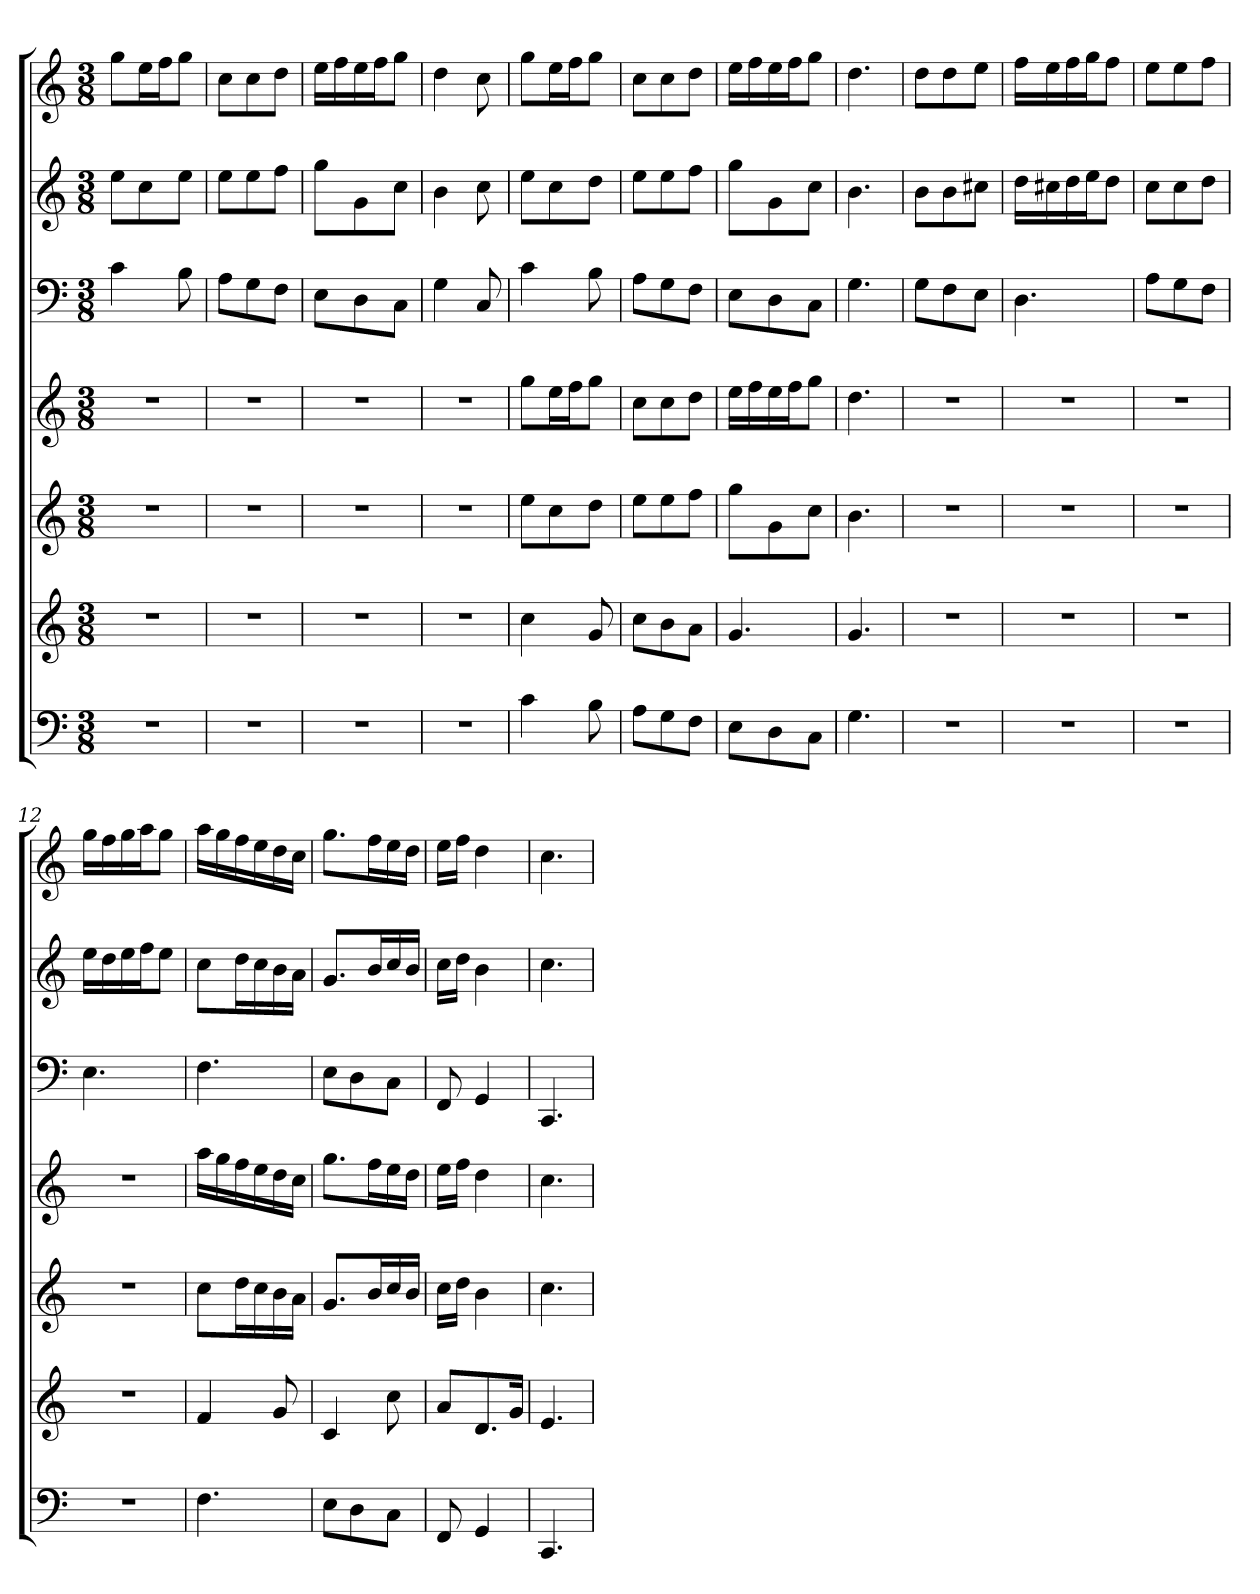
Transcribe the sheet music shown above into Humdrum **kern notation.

**kern	**kern	**kern	**kern	**kern	**kern	**kern
*part7	*part6	*part5	*part4	*part3	*part2	*part1
*staff7	*staff6	*staff5	*staff4	*staff3	*staff2	*staff1
*k[]	*k[]	*k[]	*k[]	*k[]	*k[]	*k[]
*C:	*C:	*C:	*C:	*C:	*C:	*C:
*M3/8	*M3/8	*M3/8	*M3/8	*M3/8	*M3/8	*M3/8
=1	=1	=1	=1	=1	=1	=1
4.r	4.r	4.r	4.r	4c	8eeL	8ggL
.	.	.	.	.	8cc	16eeL
.	.	.	.	.	.	16ffJ
.	.	.	.	8B	8eeJ	8ggJ
=2	=2	=2	=2	=2	=2	=2
4.r	4.r	4.r	4.r	8AL	8eeL	8ccL
.	.	.	.	8G	8ee	8cc
.	.	.	.	8FJ	8ffJ	8ddJ
=3	=3	=3	=3	=3	=3	=3
4.r	4.r	4.r	4.r	8EL	8ggL	16eeLL
.	.	.	.	.	.	16ff
.	.	.	.	8D	8g	16ee
.	.	.	.	.	.	16ffJ
.	.	.	.	8CJ	8ccJ	8ggJ
=4	=4	=4	=4	=4	=4	=4
4.r	4.r	4.r	4.r	4G	4b	4dd
.	.	.	.	8C	8cc	8cc
=5	=5	=5	=5	=5	=5	=5
4c	4cc	8eeL	8ggL	4c	8eeL	8ggL
.	.	8cc	16eeL	.	8cc	16eeL
.	.	.	16ffJ	.	.	16ffJ
8B	8g	8ddJ	8ggJ	8B	8ddJ	8ggJ
=6	=6	=6	=6	=6	=6	=6
8AL	8ccL	8eeL	8ccL	8AL	8eeL	8ccL
8G	8b	8ee	8cc	8G	8ee	8cc
8FJ	8aJ	8ffJ	8ddJ	8FJ	8ffJ	8ddJ
=7	=7	=7	=7	=7	=7	=7
8EL	4.g	8ggL	16eeLL	8EL	8ggL	16eeLL
.	.	.	16ff	.	.	16ff
8D	.	8g	16ee	8D	8g	16ee
.	.	.	16ffJ	.	.	16ffJ
8CJ	.	8ccJ	8ggJ	8CJ	8ccJ	8ggJ
=8	=8	=8	=8	=8	=8	=8
4.G	4.g	4.b	4.dd	4.G	4.b	4.dd
=9	=9	=9	=9	=9	=9	=9
4.r	4.r	4.r	4.r	8GL	8bL	8ddL
.	.	.	.	8F	8b	8dd
.	.	.	.	8EJ	8cc#XJ	8eeJ
=10	=10	=10	=10	=10	=10	=10
4.r	4.r	4.r	4.r	4.D	16ddLL	16ffLL
.	.	.	.	.	16cc#X	16ee
.	.	.	.	.	16dd	16ff
.	.	.	.	.	16eeJ	16ggJ
.	.	.	.	.	8ddJ	8ffJ
=11	=11	=11	=11	=11	=11	=11
4.r	4.r	4.r	4.r	8AL	8ccL	8eeL
.	.	.	.	8G	8cc	8ee
.	.	.	.	8FJ	8ddJ	8ffJ
=12	=12	=12	=12	=12	=12	=12
4.r	4.r	4.r	4.r	4.E	16eeLL	16ggLL
.	.	.	.	.	16dd	16ff
.	.	.	.	.	16ee	16gg
.	.	.	.	.	16ffJ	16aaJ
.	.	.	.	.	8eeJ	8ggJ
=13	=13	=13	=13	=13	=13	=13
4.F	4f	8ccL	16aaLL	4.F	8ccL	16aaLL
.	.	.	16gg	.	.	16gg
.	.	16ddL	16ff	.	16ddL	16ff
.	.	16cc	16ee	.	16cc	16ee
.	8g	16b	16dd	.	16b	16dd
.	.	16aJJ	16ccJJ	.	16aJJ	16ccJJ
=14	=14	=14	=14	=14	=14	=14
8EL	4c	8.gL	8.ggL	8EL	8.gL	8.ggL
8D	.	.	.	8D	.	.
.	.	16bL	16ffL	.	16bL	16ffL
8CJ	8cc	16cc	16ee	8CJ	16cc	16ee
.	.	16bJJ	16ddJJ	.	16bJJ	16ddJJ
=15	=15	=15	=15	=15	=15	=15
8FF	8aL	16ccLL	16eeLL	8FF	16ccLL	16eeLL
.	.	16ddJJ	16ffJJ	.	16ddJJ	16ffJJ
4GG	8.d	4b	4dd	4GG	4b	4dd
.	16gJk	.	.	.	.	.
=16	=16	=16	=16	=16	=16	=16
4.CC	4.e	4.cc	4.cc	4.CC	4.cc	4.cc
=	=	=	=	=	=	=
*-	*-	*-	*-	*-	*-	*-
